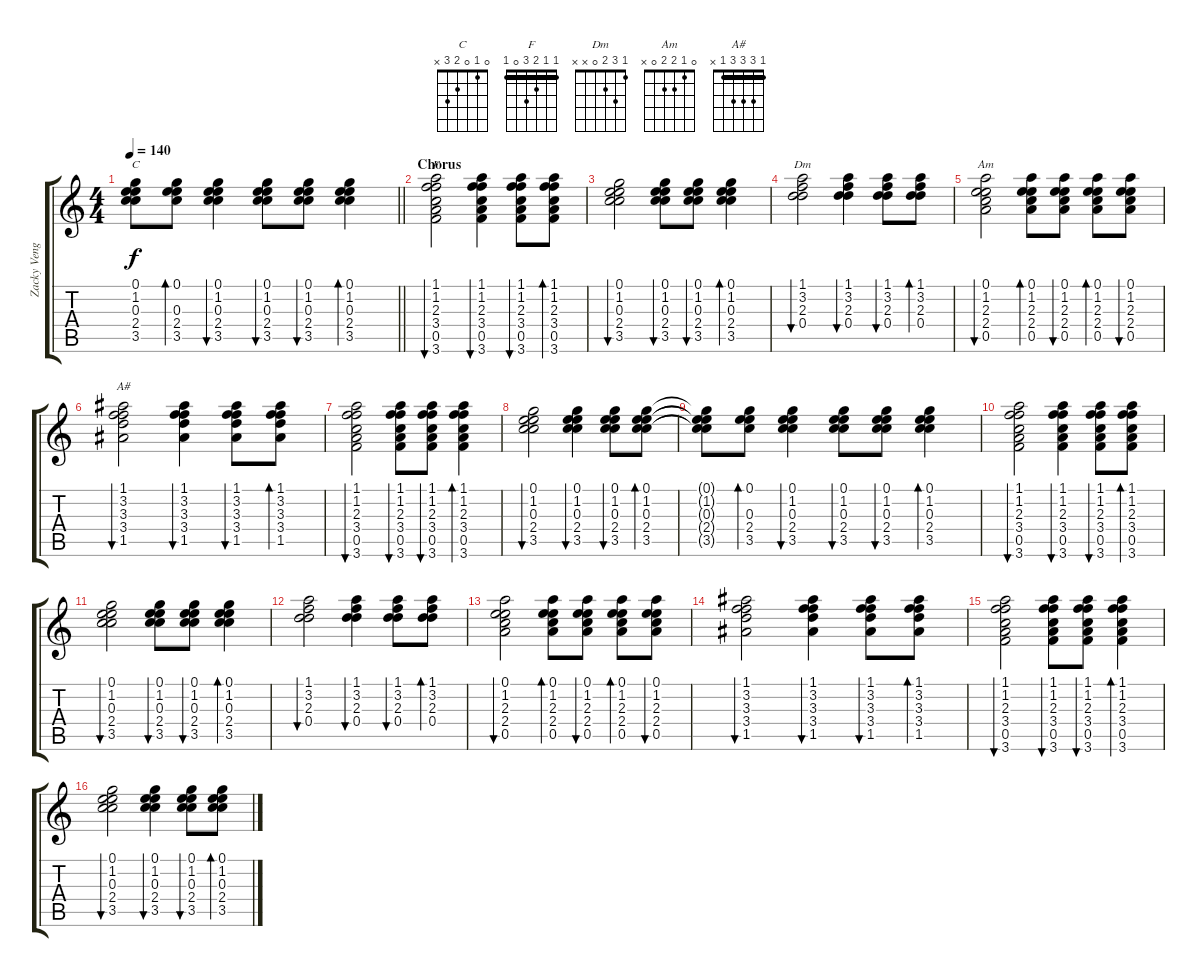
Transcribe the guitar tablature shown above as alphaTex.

\track ("Zacky Vengeance" "Zacky Veng") {instrument acousticguitarsteel}
\staff {score tabs}
\tuning (E4 B3 G4 D4 A3 D3) {hide}
\chord ("C" 0 1 0 2 3 x)
\chord ("F" 1 1 2 3 0 1) {barre 1}
\chord ("Dm" 1 3 2 0 x x)
\chord ("Am" 0 1 2 2 0 x)
\chord ("A#" 1 3 3 3 1 x) {barre 1}
\ts (4 4)
\tempo 140
\clef g2
\barLineRight lightlight
\ks c
(0.1{t} 1.2{t} 0.3{t} 2.4{t} 3.5{t}).8{ch "C" dy f} (0.1 0.3 2.4 3.5).8{bd 60} (0.1 1.2 0.3 2.4 3.5).4{bu 60} (0.1 1.2 0.3 2.4 3.5).8{bu 60} (0.1 1.2 0.3 2.4 3.5).8{bu 60} (0.1 1.2 0.3 2.4 3.5).4{bd 60} |
\section ("" "Chorus")
(1.1 1.2 2.3 3.4 0.5 3.6).2{bu 60 ch "F"} (1.1 1.2 2.3 3.4 0.5 3.6).4{bu 60} (1.1 1.2 2.3 3.4 0.5 3.6).8{bu 60} (1.1 1.2 2.3 3.4 0.5 3.6).8{bd 60} |
(0.1 1.2 0.3 2.4 3.5).2{bu 60} (0.1 1.2 0.3 2.4 3.5).8{bu 60} (0.1 1.2 0.3 2.4 3.5).8{bu 60} (0.1 1.2 0.3 2.4 3.5).4{bd 60} |
(1.1 3.2 2.3 0.4).2{bu 60 ch "Dm"} (1.1 3.2 2.3 0.4).4{bu 60} (1.1 3.2 2.3 0.4).8{bu 60} (1.1 3.2 2.3 0.4).8{bd 60} |
(0.1 1.2 2.3 2.4 0.5).2{bu 60 ch "Am"} (0.1 1.2 2.3 2.4 0.5).8{bd 60} (0.1 1.2 2.3 2.4 0.5).8{bu 60} (0.1 1.2 2.3 2.4 0.5).8{bd 60} (0.1 1.2 2.3 2.4 0.5).8{bu 60} |
(1.1 3.2 3.3 3.4 1.5).2{bu 60 ch "A#"} (1.1 3.2 3.3 3.4 1.5).4{bu 60} (1.1 3.2 3.3 3.4 1.5).8{bu 60} (1.1 3.2 3.3 3.4 1.5).8{bd 60} |
(1.1 1.2 2.3 3.4 0.5 3.6).2{bu 60} (1.1 1.2 2.3 3.4 0.5 3.6).8{bu 60} (1.1 1.2 2.3 3.4 0.5 3.6).8{bu 60} (1.1 1.2 2.3 3.4 0.5 3.6).4{bd 60} |
(0.1 1.2 0.3 2.4 3.5).2{bu 60} (0.1 1.2 0.3 2.4 3.5).4{bu 60} (0.1 1.2 0.3 2.4 3.5).8{bu 60} (0.1 1.2 0.3 2.4 3.5).8{bd 60} |
(0.1{t} 1.2{t} 0.3{t} 2.4{t} 3.5{t}).8 (0.1 0.3 2.4 3.5).8{bd 60} (0.1 1.2 0.3 2.4 3.5).4{bu 60} (0.1 1.2 0.3 2.4 3.5).8{bu 60} (0.1 1.2 0.3 2.4 3.5).8{bu 60} (0.1 1.2 0.3 2.4 3.5).4{bd 60} |
(1.1 1.2 2.3 3.4 0.5 3.6).2{bu 60} (1.1 1.2 2.3 3.4 0.5 3.6).4{bu 60} (1.1 1.2 2.3 3.4 0.5 3.6).8{bu 60} (1.1 1.2 2.3 3.4 0.5 3.6).8{bd 60} |
(0.1 1.2 0.3 2.4 3.5).2{bu 60} (0.1 1.2 0.3 2.4 3.5).8{bu 60} (0.1 1.2 0.3 2.4 3.5).8{bu 60} (0.1 1.2 0.3 2.4 3.5).4{bd 60} |
(1.1 3.2 2.3 0.4).2{bu 60} (1.1 3.2 2.3 0.4).4{bu 60} (1.1 3.2 2.3 0.4).8{bu 60} (1.1 3.2 2.3 0.4).8{bd 60} |
(0.1 1.2 2.3 2.4 0.5).2{bu 60} (0.1 1.2 2.3 2.4 0.5).8{bd 60} (0.1 1.2 2.3 2.4 0.5).8{bu 60} (0.1 1.2 2.3 2.4 0.5).8{bd 60} (0.1 1.2 2.3 2.4 0.5).8{bu 60} |
(1.1 3.2 3.3 3.4 1.5).2{bu 60} (1.1 3.2 3.3 3.4 1.5).4{bu 60} (1.1 3.2 3.3 3.4 1.5).8{bu 60} (1.1 3.2 3.3 3.4 1.5).8{bd 60} |
(1.1 1.2 2.3 3.4 0.5 3.6).2{bu 60} (1.1 1.2 2.3 3.4 0.5 3.6).8{bu 60} (1.1 1.2 2.3 3.4 0.5 3.6).8{bu 60} (1.1 1.2 2.3 3.4 0.5 3.6).4{bd 60} |
(0.1 1.2 0.3 2.4 3.5).2{bu 60} (0.1 1.2 0.3 2.4 3.5).4{bu 60} (0.1 1.2 0.3 2.4 3.5).8{bu 60} (0.1 1.2 0.3 2.4 3.5).8{bd 60}
